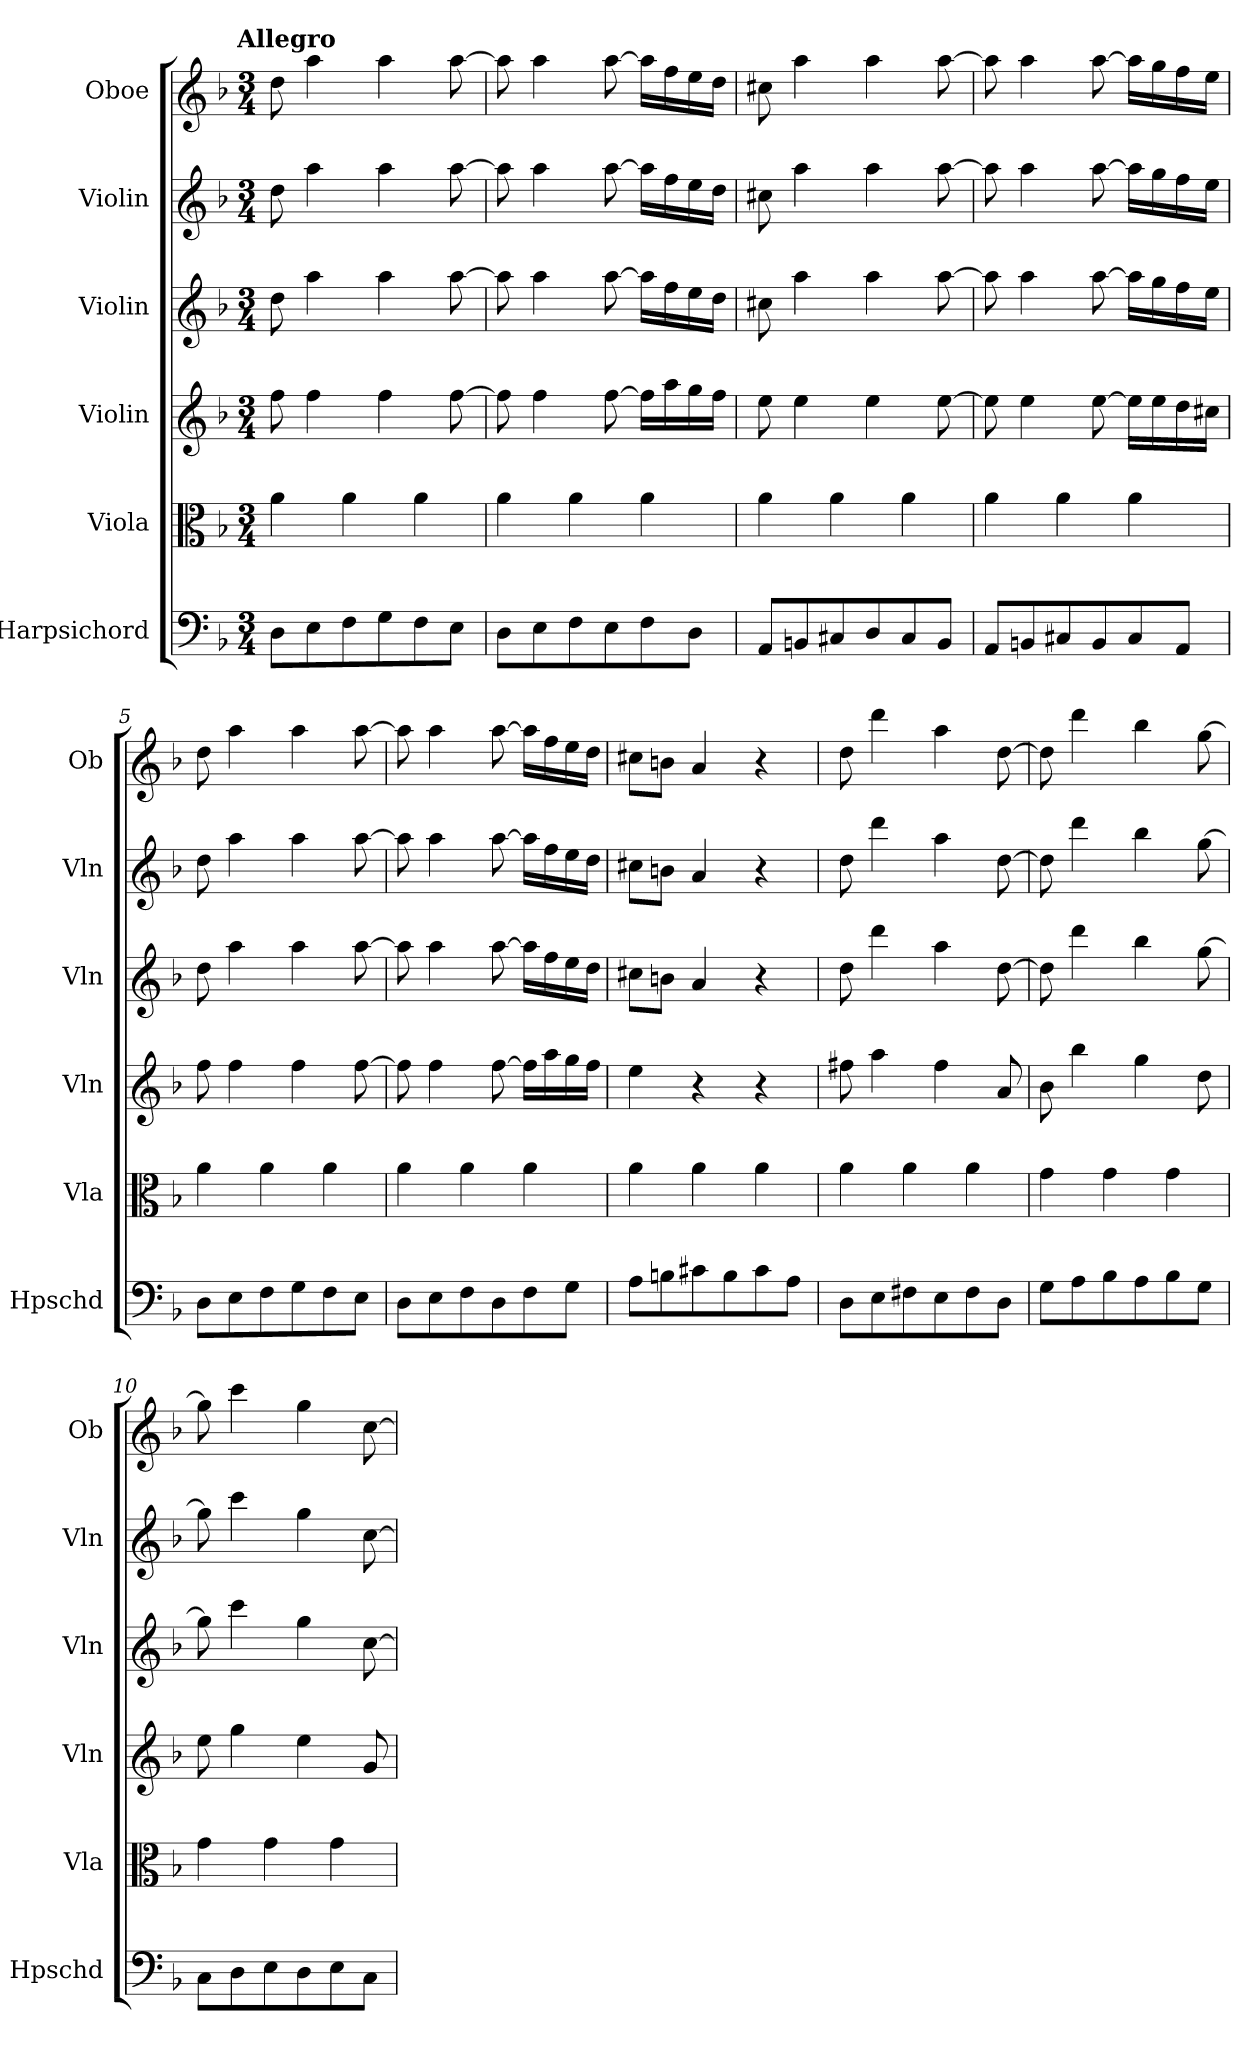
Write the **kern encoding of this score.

**kern	**kern	**kern	**kern	**kern	**kern
*part6	*part5	*part4	*part3	*part2	*part1
*staff6	*staff5	*staff4	*staff3	*staff2	*staff1
*I"Harpsichord	*I"Viola	*I"Violin	*I"Violin	*I"Violin	*I"Oboe
*I'Hpschd	*I'Vla	*I'Vln	*I'Vln	*I'Vln	*I'Ob
*clefF4	*clefC3	*clefG2	*clefG2	*clefG2	*clefG2
*k[b-]	*k[b-]	*k[b-]	*k[b-]	*k[b-]	*k[b-]
*d:	*d:	*d:	*d:	*d:	*d:
!!LO:TX:omd:t=Allegro
*M3/4	*M3/4	*M3/4	*M3/4	*M3/4	*M3/4
*MM132	*MM132	*MM132	*MM132	*MM132	*MM132
=1	=1	=1	=1	=1	=1
8D\L	4a\	8ff\	8dd\	8dd\	8dd\
8E\	.	4ff\	4aa\	4aa\	4aa\
8F\	4a\	.	.	.	.
8G\	.	4ff\	4aa\	4aa\	4aa\
8F\	4a\	.	.	.	.
8E\J	.	[8ff\	[8aa\	[8aa\	[8aa\
=2	=2	=2	=2	=2	=2
8D\L	4a\	8ff\]	8aa\]	8aa\]	8aa\]
8E\	.	4ff\	4aa\	4aa\	4aa\
8F\	4a\	.	.	.	.
8E\	.	[8ff\	[8aa\	[8aa\	[8aa\
8F\	4a\	16ff\LL]	16aa\LL]	16aa\LL]	16aa\LL]
.	.	16aa\	16ff\	16ff\	16ff\
8D\J	.	16gg\	16ee\	16ee\	16ee\
.	.	16ff\JJ	16dd\JJ	16dd\JJ	16dd\JJ
=3	=3	=3	=3	=3	=3
8AA/L	4a\	8ee\	8cc#X\	8cc#X\	8cc#X\
8BBn/	.	4ee\	4aa\	4aa\	4aa\
8C#X/	4a\	.	.	.	.
8D/	.	4ee\	4aa\	4aa\	4aa\
8C#/	4a\	.	.	.	.
8BB/J	.	[8ee\	[8aa\	[8aa\	[8aa\
=4	=4	=4	=4	=4	=4
8AA/L	4a\	8ee\]	8aa\]	8aa\]	8aa\]
8BBn/	.	4ee\	4aa\	4aa\	4aa\
8C#X/	4a\	.	.	.	.
8BB/	.	[8ee\	[8aa\	[8aa\	[8aa\
8C#/	4a\	16ee\LL]	16aa\LL]	16aa\LL]	16aa\LL]
.	.	16ee\	16gg\	16gg\	16gg\
8AA/J	.	16dd\	16ff\	16ff\	16ff\
.	.	16cc#X\JJ	16ee\JJ	16ee\JJ	16ee\JJ
=5	=5	=5	=5	=5	=5
8D\L	4a\	8ff\	8dd\	8dd\	8dd\
8E\	.	4ff\	4aa\	4aa\	4aa\
8F\	4a\	.	.	.	.
8G\	.	4ff\	4aa\	4aa\	4aa\
8F\	4a\	.	.	.	.
8E\J	.	[8ff\	[8aa\	[8aa\	[8aa\
=6	=6	=6	=6	=6	=6
8D\L	4a\	8ff\]	8aa\]	8aa\]	8aa\]
8E\	.	4ff\	4aa\	4aa\	4aa\
8F\	4a\	.	.	.	.
8D\	.	[8ff\	[8aa\	[8aa\	[8aa\
8F\	4a\	16ff\LL]	16aa\LL]	16aa\LL]	16aa\LL]
.	.	16aa\	16ff\	16ff\	16ff\
8G\J	.	16gg\	16ee\	16ee\	16ee\
.	.	16ff\JJ	16dd\JJ	16dd\JJ	16dd\JJ
=7	=7	=7	=7	=7	=7
8A\L	4a\	4ee\	8cc#X\L	8cc#X\L	8cc#X\L
8Bn\	.	.	8bn\J	8bn\J	8bn\J
8c#X\	4a\	4r	4a/	4a/	4a/
8B\	.	.	.	.	.
8c#\	4a\	4r	4r	4r	4r
8A\J	.	.	.	.	.
=8	=8	=8	=8	=8	=8
8D\L	4a\	8ff#X\	8dd\	8dd\	8dd\
8E\	.	4aa\	4ddd\	4ddd\	4ddd\
8F#X\	4a\	.	.	.	.
8E\	.	4ff#\	4aa\	4aa\	4aa\
8F#\	4a\	.	.	.	.
8D\J	.	8a/	[8dd\	[8dd\	[8dd\
=9	=9	=9	=9	=9	=9
8G\L	4g\	8b-\	8dd\]	8dd\]	8dd\]
8A\	.	4bb-\	4ddd\	4ddd\	4ddd\
8B-\	4g\	.	.	.	.
8A\	.	4gg\	4bb-\	4bb-\	4bb-\
8B-\	4g\	.	.	.	.
8G\J	.	8dd\	[8gg\	[8gg\	[8gg\
=10	=10	=10	=10	=10	=10
8C\L	4g\	8ee\	8gg\]	8gg\]	8gg\]
8D\	.	4gg\	4ccc\	4ccc\	4ccc\
8E\	4g\	.	.	.	.
8D\	.	4ee\	4gg\	4gg\	4gg\
8E\	4g\	.	.	.	.
8C\J	.	8g/	[8cc\	[8cc\	[8cc\
=	=	=	=	=	=
*-	*-	*-	*-	*-	*-
